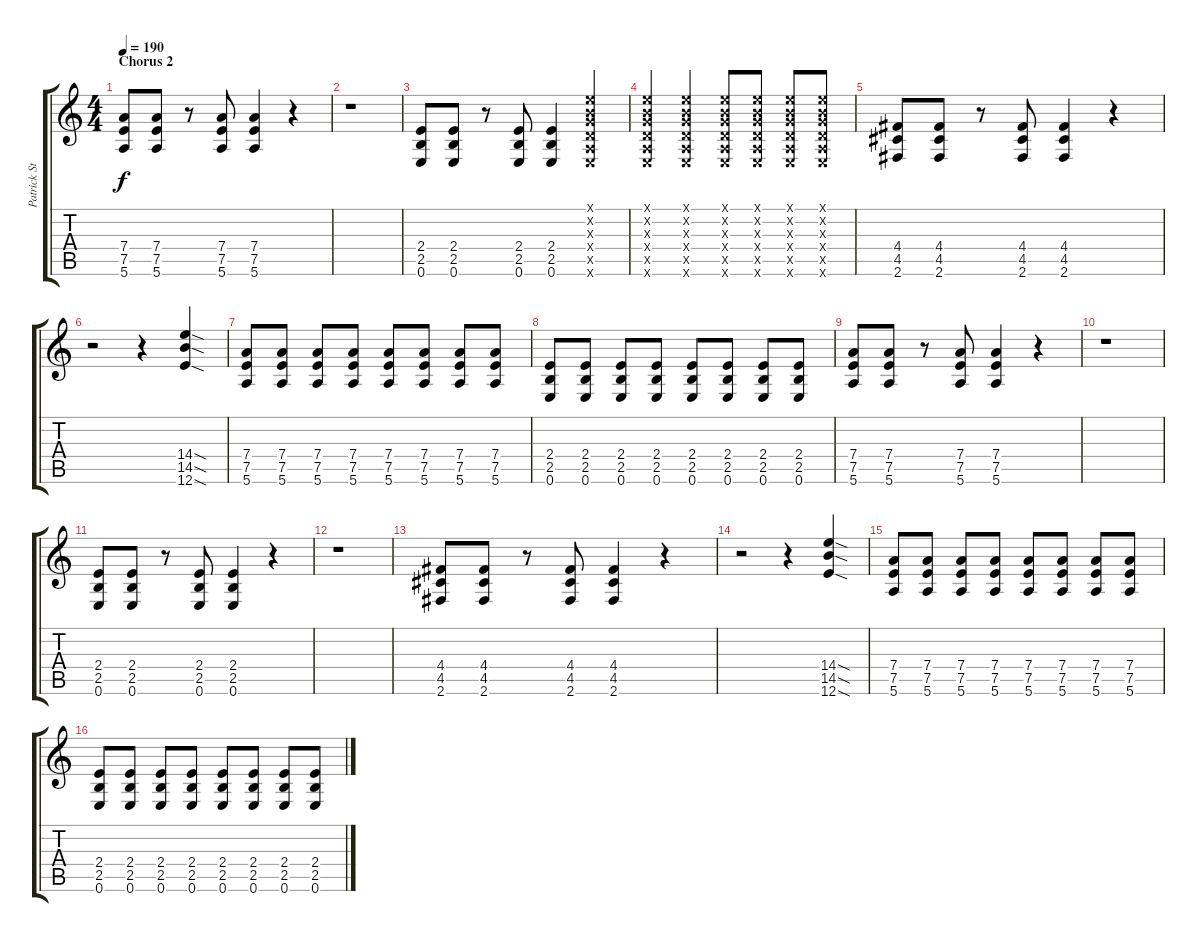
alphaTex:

\track ("Patrick Stump (Rythmn Guitar)" "Patrick St") {instrument overdrivenguitar}
\staff {score tabs}
\tuning (E4 B3 G3 D3 A2 E2) {hide}
\ts (4 4)
\section ("" "Chorus 2")
\tempo 190
\clef g2
\ks c
(7.4 7.5 5.6).8{dy f} (7.4 7.5 5.6).8 r.8 (7.4 7.5 5.6).8 (7.4 7.5 5.6).4 r.4 |
r.1 |
(2.4 2.5 0.6).8 (2.4 2.5 0.6).8 r.8 (2.4 2.5 0.6).8 (2.4 2.5 0.6).4 (0.1{x} 0.2{x} 0.3{x} 0.4{x} 0.5{x} 0.6{x}).4 |
(0.1{x} 0.2{x} 0.3{x} 0.4{x} 0.5{x} 0.6{x}).4 (0.1{x} 0.2{x} 0.3{x} 0.4{x} 0.5{x} 0.6{x}).4 (0.1{x} 0.2{x} 0.3{x} 0.4{x} 0.5{x} 0.6{x}).8 (0.1{x} 0.2{x} 0.3{x} 0.4{x} 0.5{x} 0.6{x}).8 (0.1{x} 0.2{x} 0.3{x} 0.4{x} 0.5{x} 0.6{x}).8 (0.1{x} 0.2{x} 0.3{x} 0.4{x} 0.5{x} 0.6{x}).8 |
(4.4 4.5 2.6).8 (4.4 4.5 2.6).8 r.8 (4.4 4.5 2.6).8 (4.4 4.5 2.6).4 r.4 |
r.2 r.4 (14.4{sod} 14.5{sod} 12.6{sod}).4 |
(7.4 7.5 5.6).8 (7.4 7.5 5.6).8 (7.4 7.5 5.6).8 (7.4 7.5 5.6).8 (7.4 7.5 5.6).8 (7.4 7.5 5.6).8 (7.4 7.5 5.6).8 (7.4 7.5 5.6).8 |
(2.4 2.5 0.6).8 (2.4 2.5 0.6).8 (2.4 2.5 0.6).8 (2.4 2.5 0.6).8 (2.4 2.5 0.6).8 (2.4 2.5 0.6).8 (2.4 2.5 0.6).8 (2.4 2.5 0.6).8 |
(7.4 7.5 5.6).8 (7.4 7.5 5.6).8 r.8 (7.4 7.5 5.6).8 (7.4 7.5 5.6).4 r.4 |
r.1 |
(2.4 2.5 0.6).8 (2.4 2.5 0.6).8 r.8 (2.4 2.5 0.6).8 (2.4 2.5 0.6).4 r.4 |
r.1 |
(4.4 4.5 2.6).8 (4.4 4.5 2.6).8 r.8 (4.4 4.5 2.6).8 (4.4 4.5 2.6).4 r.4 |
r.2 r.4 (14.4{sod} 14.5{sod} 12.6{sod}).4 |
(7.4 7.5 5.6).8 (7.4 7.5 5.6).8 (7.4 7.5 5.6).8 (7.4 7.5 5.6).8 (7.4 7.5 5.6).8 (7.4 7.5 5.6).8 (7.4 7.5 5.6).8 (7.4 7.5 5.6).8 |
(2.4 2.5 0.6).8 (2.4 2.5 0.6).8 (2.4 2.5 0.6).8 (2.4 2.5 0.6).8 (2.4 2.5 0.6).8 (2.4 2.5 0.6).8 (2.4 2.5 0.6).8 (2.4 2.5 0.6).8
